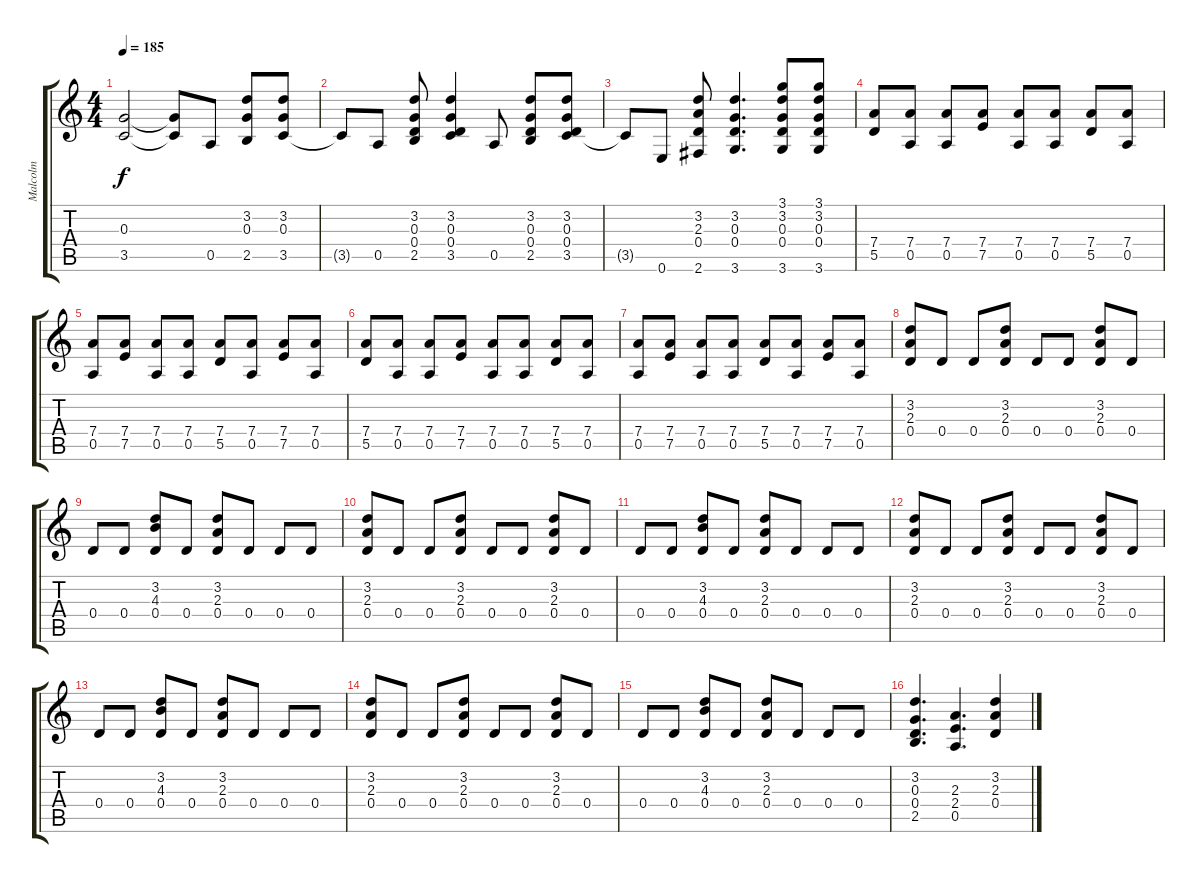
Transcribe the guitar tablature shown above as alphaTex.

\track ("Malcolm" "Malcolm") {mute instrument overdrivenguitar}
\staff {score tabs}
\tuning (E4 B3 G3 D3 A2 E2) {hide}
\ts (4 4)
\tempo 185
\clef g2
\ks c
(0.3{t} 3.5{t}).2{dy f} (0.3{t} 3.5{t}).8 0.5.8 (3.2 0.3 2.5).8 (3.2 0.3 3.5).8 |
3.5{t}.8 0.5.8 (3.2 0.3 0.4 2.5).8 (3.2 0.3 0.4 3.5).4 0.5.8 (3.2 0.3 0.4 2.5).8 (3.2 0.3 0.4 3.5).8 |
3.5{t}.8 0.6.8 (3.2 2.3 0.4 2.6).8 (3.2 0.3 0.4 3.6).4{d} (3.1 3.2 0.3 0.4 3.6).8 (3.1 3.2 0.3 0.4 3.6).8 |
(7.4 5.5).8 (7.4 0.5).8 (7.4 0.5).8 (7.4 7.5).8 (7.4 0.5).8 (7.4 0.5).8 (7.4 5.5).8 (7.4 0.5).8 |
(7.4 0.5).8 (7.4 7.5).8 (7.4 0.5).8 (7.4 0.5).8 (7.4 5.5).8 (7.4 0.5).8 (7.4 7.5).8 (7.4 0.5).8 |
(7.4 5.5).8 (7.4 0.5).8 (7.4 0.5).8 (7.4 7.5).8 (7.4 0.5).8 (7.4 0.5).8 (7.4 5.5).8 (7.4 0.5).8 |
(7.4 0.5).8 (7.4 7.5).8 (7.4 0.5).8 (7.4 0.5).8 (7.4 5.5).8 (7.4 0.5).8 (7.4 7.5).8 (7.4 0.5).8 |
(3.2 2.3 0.4).8 0.4.8 0.4.8 (3.2 2.3 0.4).8 0.4.8 0.4.8 (3.2 2.3 0.4).8 0.4.8 |
0.4.8 0.4.8 (3.2 4.3 0.4).8 0.4.8 (3.2 2.3 0.4).8 0.4.8 0.4.8 0.4.8 |
(3.2 2.3 0.4).8 0.4.8 0.4.8 (3.2 2.3 0.4).8 0.4.8 0.4.8 (3.2 2.3 0.4).8 0.4.8 |
0.4.8 0.4.8 (3.2 4.3 0.4).8 0.4.8 (3.2 2.3 0.4).8 0.4.8 0.4.8 0.4.8 |
(3.2 2.3 0.4).8 0.4.8 0.4.8 (3.2 2.3 0.4).8 0.4.8 0.4.8 (3.2 2.3 0.4).8 0.4.8 |
0.4.8 0.4.8 (3.2 4.3 0.4).8 0.4.8 (3.2 2.3 0.4).8 0.4.8 0.4.8 0.4.8 |
(3.2 2.3 0.4).8 0.4.8 0.4.8 (3.2 2.3 0.4).8 0.4.8 0.4.8 (3.2 2.3 0.4).8 0.4.8 |
0.4.8 0.4.8 (3.2 4.3 0.4).8 0.4.8 (3.2 2.3 0.4).8 0.4.8 0.4.8 0.4.8 |
(3.2 0.3 0.4 2.5).4{d} (2.3 2.4 0.5).4{d} (3.2 2.3 0.4).4
